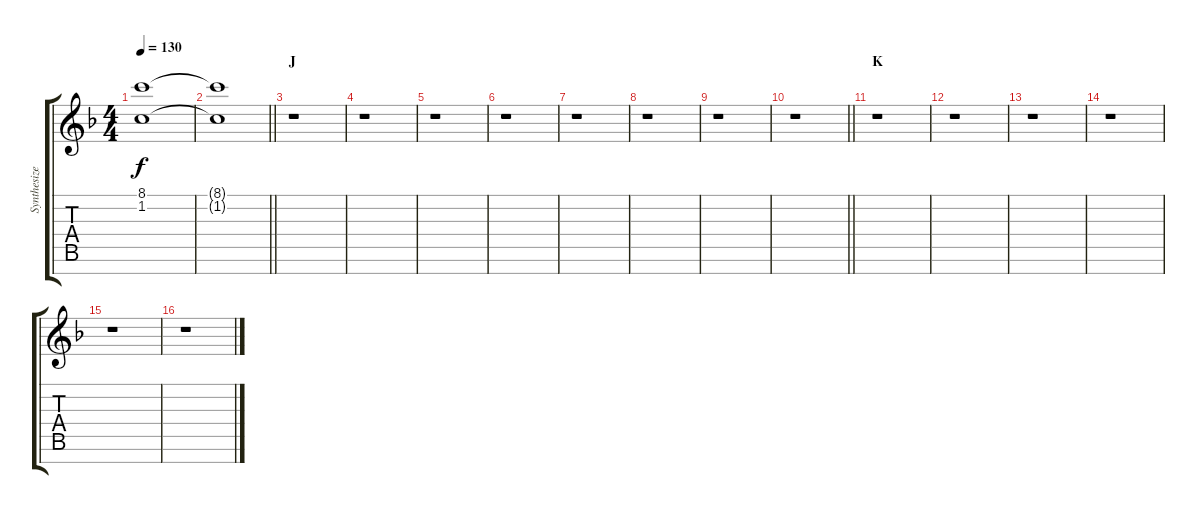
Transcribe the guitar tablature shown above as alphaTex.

\track ("Synthesizer" "Synthesize") {instrument fx5brightness}
\staff {score tabs}
\tuning (E5 B4 G4 D4 A3 E3 B2) {hide}
\ts (4 4)
\tempo 130
\clef g2
\ks f
(8.1 1.2).1{dy f} |
\barLineRight lightlight
(8.1{t} 1.2{t}).1 |
\section ("" "J")
r.1 |
r.1 |
r.1 |
r.1 |
r.1 |
r.1 |
r.1 |
\barLineRight lightlight
r.1 |
\section ("" "K")
r.1 |
r.1 |
r.1 |
r.1 |
r.1 |
r.1
